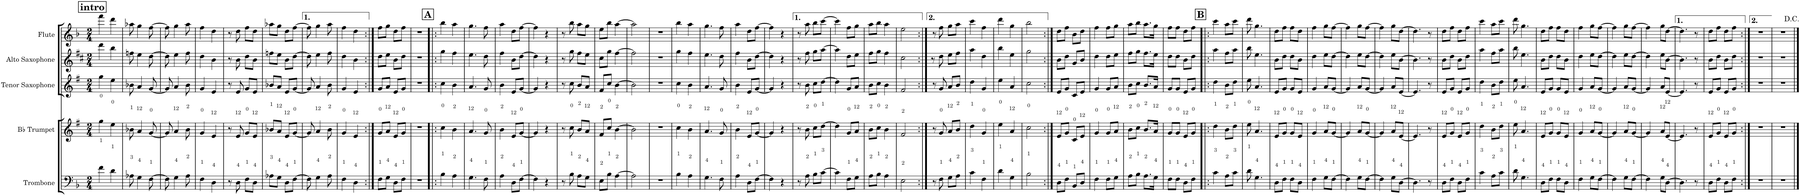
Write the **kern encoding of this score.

**kern	**kern	**kern	**kern	**kern
*part5	*part4	*part3	*part2	*part1
*staff5	*staff4	*staff3	*staff2	*staff1
*I"Trombone	*I"Bb Trumpet	*I"Tenor Saxophone	*I"Alto Saxophone	*I"Flute
*I'Tbn.	*I'Bb Tpt.	*I'T. Sax.	*I'A. Sax.	*I'Fl.
*clefF4	*clefG2	*clefG2	*clefG2	*clefG2
*	*Trd1c2	*Trd8c14	*Trd5c9	*
*k[b-]	*k[f#]	*k[f#]	*k[f#c#]	*k[b-]
*M2/4	*M2/4	*M2/4	*M2/4	*M2/4
!!LO:REH:place=s1:a:B:cj:fs=14:t=intro
=1	=1	=1	=1	=1
4f\	4gg\	4gg\	4ddd\	4fff\
4d\	4ee\	4ee\	4bb\	4ddd\
=2	=2	=2	=2	=2
8A-X\	8b-X\	8b-X\	8ffn\	8aa-X\
4G\	4a/	4a/	4ee\	4gg\
[8F\	[8g/	[8g/	[8dd\	[8ff\
=3	=3	=3	=3	=3
8F\]	8g/]	8g/]	8dd\]	8ff\]
4G\	4a/	4a/	4ee\	4gg\
8A\	8b\	8b\	8ff#\	8aa\
=4	=4	=4	=4	=4
4F\	4g/	4g/	4dd\	4ff\
4D\	4e/	4e/	4b\	4dd\
=5	=5	=5	=5	=5
8r	8r	8r	8r	8r
8D\	8e/	8e/	8b\	8dd\
8F\L	8g/L	8g/L	8dd\L	8ff\L
8D\J	8e/J	8e/J	8b\J	8dd\J
=6	=6	=6	=6	=6
8A-X\L	8b-X/L	8b-X/L	8ffn\L	8aa-X\L
8G\J	8a/J	8a/J	8ee\J	8gg\J
8D\L	8e/L	8e/L	8b\L	8dd\L
[8F\J	[8g/J	[8g/J	[8dd\J	[8ff\J
=7	=7	=7	=7	=7
8F\]	8g/]	8g/]	8dd\]	8ff\]
4G\	4a/	4a/	4ee\	4gg\
8A\	8b\	8b\	8ff#\	8aa\
=8	=8	=8	=8	=8
4F\	4g/	4g/	4dd\	4ff\
4D\	4e/	4e/	4b\	4dd\
=9:|!	=9:|!	=9:|!	=9:|!	=9:|!
8F\L	8g/L	8g/L	8dd\L	8ff\L
8G\J	8a/J	8a/J	8ee\J	8gg\J
8D\L	8e/L	8e/L	8b\L	8dd\L
8F\J	8g/J	8g/J	8dd\J	8ff\J
=10	=10	=10	=10	=10
2r	2r	2r	2r	2r
!!LO:REH:place=s1:a:B:cj:fs=14:t=A
=11!|:	=11!|:	=11!|:	=11!|:	=11!|:
4B-\	4cc\	4cc\	4gg\	4bb-\
4A\	4b\	4b\	4ff#\	4aa\
=12	=12	=12	=12	=12
4.G\	4.a/	4.a/	4.ee\	4.gg\
8F\	8g/	8g/	8dd\	8ff\
=13	=13	=13	=13	=13
4A\	4b\	4b\	4ff#\	4aa\
8D\L	8e/L	8e/L	8b\L	8dd\L
[8F\J	[8g/J	[8g/J	[8dd\J	[8ff\J
=14	=14	=14	=14	=14
4F\]	4g/]	4g/]	4dd\]	4ff\]
4r	4r	4r	4r	4r
=15	=15	=15	=15	=15
8r	8r	8r	8r	8r
8B-\	8cc\	8cc\	8gg\	8bb-\
8A\L	8b/L	8b/L	8ff#\L	8aa\L
8G\J	8a/J	8a/J	8ee\J	8gg\J
=16	=16	=16	=16	=16
8E\L	8f#/L	8f#/L	8cc#\L	8ee\L
8B-\J	8cc/J	8cc/J	8gg\J	8bb-\J
[4A\	[4b\	[4b\	[4ff#\	[4aa\
=17	=17	=17	=17	=17
2A\]	2b\]	2b\]	2ff#\]	2aa\]
=18	=18	=18	=18	=18
2r	2r	2r	2r	2r
=19	=19	=19	=19	=19
4B-\	4cc\	4cc\	4gg\	4bb-\
4A\	4b\	4b\	4ff#\	4aa\
=20	=20	=20	=20	=20
4.G\	4.a/	4.a/	4.ee\	4.gg\
8F\	8g/	8g/	8dd\	8ff\
=21	=21	=21	=21	=21
4A\	4b\	4b\	4ff#\	4aa\
8D\L	8e/L	8e/L	8b\L	8dd\L
[8F\J	[8g/J	[8g/J	[8dd\J	[8ff\J
=22	=22	=22	=22	=22
4F\]	4g/]	4g/]	4dd\]	4ff\]
4r	4r	4r	4r	4r
=23	=23	=23	=23	=23
8r	8r	8r	8r	8r
8A\	8b\	8b\	8ff#\	8aa\
8B-\L	8cc\L	8cc\L	8gg\L	8bb-\L
[8c\J	[8dd\J	[8dd\J	[8aa\J	[8ccc\J
=24	=24	=24	=24	=24
4c\]	4dd\]	4dd\]	4aa\]	4ccc\]
8F\L	8g/L	8g/L	8dd\L	8ff\L
8G\J	8a/J	8a/J	8ee\J	8gg\J
=25	=25	=25	=25	=25
8A\L	8b\L	8b\L	8ff#\L	8aa\L
8B-\J	8cc\J	8cc\J	8gg\J	8bb-\J
4A\	4b\	4b\	4ff#\	4aa\
=26	=26	=26	=26	=26
2E\	2f#/	2f#/	2cc#\	2ee\
=27:|!	=27:|!	=27:|!	=27:|!	=27:|!
8r	8r	8r	8r	8r
8F\	8g/	8g/	8dd\	8ff\
8G\L	8a/L	8a/L	8ee\L	8gg\L
8A\J	8b/J	8b/J	8ff#\J	8aa\J
=28	=28	=28	=28	=28
4c\	4dd\	4dd\	4aa\	4ccc\
4F\	4g/	4g/	4dd\	4ff\
=29	=29	=29	=29	=29
4d\	4ee\	4ee\	4bb\	4ddd\
4G\	4a/	4a/	4ee\	4gg\
=30	=30	=30	=30	=30
2B-\	2cc\	2cc\	2gg\	2bb-\
=31:|!	=31:|!	=31:|!	=31:|!	=31:|!
8D\L	8e/L	8e/L	8b\L	8dd\L
8F\J	8g/J	8g/J	8dd\J	8ff\J
8BB-/L	8c/L	8c/L	8g/L	8b-\L
8D/J	8e/J	8e/J	8b/J	8dd\J
=32	=32	=32	=32	=32
4F\	4g/	4g/	4dd\	4ff\
8F\L	8g/L	8g/L	8dd\L	8ff\L
8G\J	8a/J	8a/J	8ee\J	8gg\J
=33	=33	=33	=33	=33
8A\L	8b\L	8b\L	8ff#\L	8aa\L
8B-\J	8cc\J	8cc\J	8gg\J	8bb-\J
8.A\L	8.b/L	8.b/L	8.ff#\L	8.aa\L
16G\Jk	16a/Jk	16a/Jk	16ee\Jk	16gg\Jk
=34	=34	=34	=34	=34
8F\L	8g/L	8g/L	8dd\L	8ff\L
8F\J	8g/J	8g/J	8dd\J	8ff\J
8D\L	8e/L	8e/L	8b\L	8dd\L
8F\J	8g/J	8g/J	8dd\J	8ff\J
!!LO:REH:place=s1:a:B:cj:fs=14:t=B
=35!|:	=35!|:	=35!|:	=35!|:	=35!|:
4c\	4dd\	4dd\	4aa\	4ccc\
8A\L	8b\L	8b\L	8ff#\L	8aa\L
8c\J	8dd\J	8dd\J	8aa\J	8ccc\J
=36	=36	=36	=36	=36
8d\	8ee\	8ee\	8bb\	8ddd\
4.G\	4.a/	4.a/	4.ee\	4.gg\
=37	=37	=37	=37	=37
8D\L	8e/L	8e/L	8b\L	8dd\L
8F\J	8g/J	8g/J	8dd\J	8ff\J
8F\L	8g/L	8g/L	8dd\L	8ff\L
8D\J	8e/J	8e/J	8b\J	8dd\J
=38	=38	=38	=38	=38
4F\	4g/	4g/	4dd\	4ff\
8G\L	8a/L	8a/L	8ee\L	8gg\L
[8F\J	[8g/J	[8g/J	[8dd\J	[8ff\J
=39	=39	=39	=39	=39
4F\]	4g/]	4g/]	4dd\]	4ff\]
8G\L	8a/L	8a/L	8ee\L	8gg\L
[8F\J	[8g/J	[8g/J	[8dd\J	[8ff\J
=40	=40	=40	=40	=40
4F\]	4g/]	4g/]	4dd\]	4ff\]
8G\L	8a/L	8a/L	8ee\L	8gg\L
[8D\J	[8e/J	[8e/J	[8b\J	[8dd\J
=41	=41	=41	=41	=41
4.D\]	4.e/]	4.e/]	4.b\]	4.dd\]
8r	8r	8r	8r	8r
=42	=42	=42	=42	=42
8D\L	8e/L	8e/L	8b\L	8dd\L
8F\J	8g/J	8g/J	8dd\J	8ff\J
8D\L	8e/L	8e/L	8b\L	8dd\L
8F\J	8g/J	8g/J	8dd\J	8ff\J
=43	=43	=43	=43	=43
4c\	4dd\	4dd\	4aa\	4ccc\
8A\L	8b\L	8b\L	8ff#\L	8aa\L
8c\J	8dd\J	8dd\J	8aa\J	8ccc\J
=44	=44	=44	=44	=44
8d\	8ee\	8ee\	8bb\	8ddd\
4.G\	4.a/	4.a/	4.ee\	4.gg\
=45	=45	=45	=45	=45
8D\L	8e/L	8e/L	8b\L	8dd\L
8F\J	8g/J	8g/J	8dd\J	8ff\J
8F\L	8g/L	8g/L	8dd\L	8ff\L
8D\J	8e/J	8e/J	8b\J	8dd\J
=46	=46	=46	=46	=46
4F\	4g/	4g/	4dd\	4ff\
8G\L	8a/L	8a/L	8ee\L	8gg\L
[8F\J	[8g/J	[8g/J	[8dd\J	[8ff\J
=47	=47	=47	=47	=47
4F\]	4g/]	4g/]	4dd\]	4ff\]
8G\L	8a/L	8a/L	8ee\L	8gg\L
[8F\J	[8g/J	[8g/J	[8dd\J	[8ff\J
=48	=48	=48	=48	=48
4F\]	4g/]	4g/]	4dd\]	4ff\]
8G\L	8a/L	8a/L	8ee\L	8gg\L
[8D\J	[8e/J	[8e/J	[8b\J	[8dd\J
=49	=49	=49	=49	=49
4.D\]	4.e/]	4.e/]	4.b\]	4.dd\]
8r	8r	8r	8r	8r
=50	=50	=50	=50	=50
8D\L	8e/L	8e/L	8b\L	8dd\L
8F\J	8g/J	8g/J	8dd\J	8ff\J
8D\L	8e/L	8e/L	8b\L	8dd\L
8F\J	8g/J	8g/J	8dd\J	8ff\J
=51:|!	=51:|!	=51:|!	=51:|!	=51:|!
2r	2r	2r	2r	2r
=52	=52	=52	=52	=52
2r	2r	2r	2r	2r
==	==	==	==	==
*-	*-	*-	*-	*-
